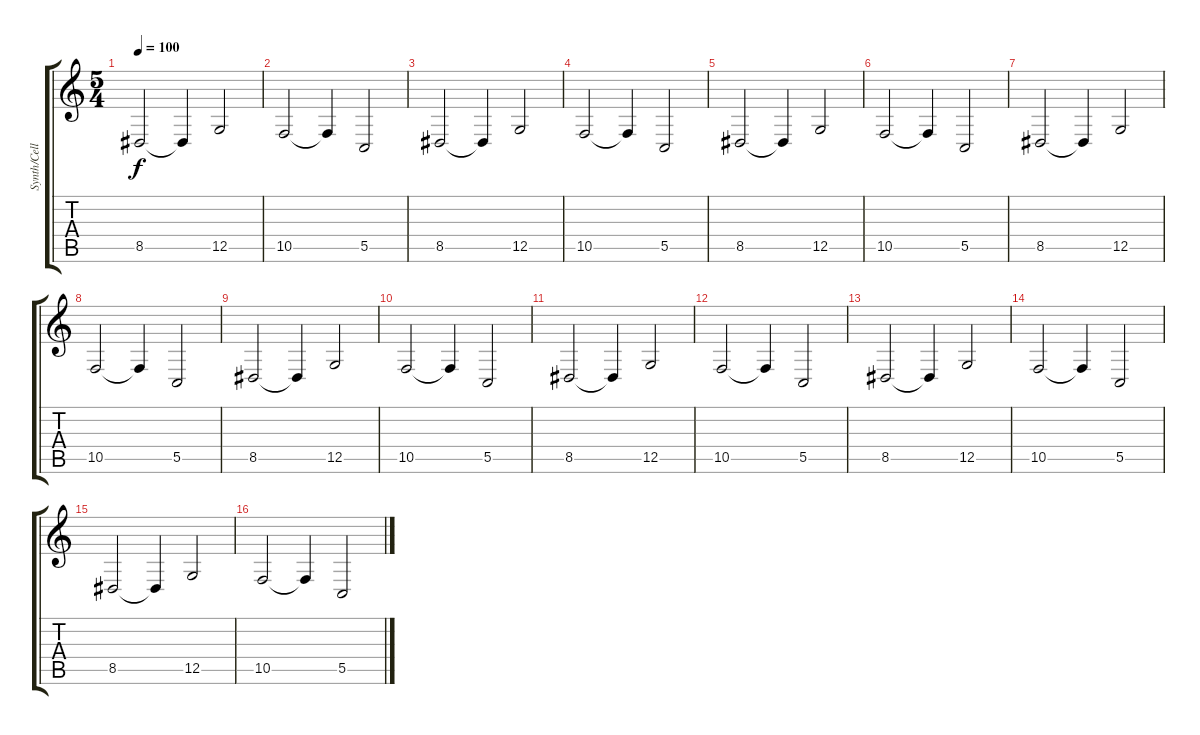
\track ("Synth/Cello 2" "Synth/Cell") {instrument stringensemble2}
\staff {score tabs}
\tuning (D4 A3 F3 C3 G2 D2) {hide}
\ts (5 4)
\tempo 100
\clef g2
\ks c
8.5.2{dy f} 8.5{t}.4 12.5.2 |
10.5.2 10.5{t}.4 5.5.2 |
8.5.2 8.5{t}.4 12.5.2 |
10.5.2{volume 10} 10.5{t}.4 5.5.2 |
8.5.2 8.5{t}.4 12.5.2 |
10.5.2 10.5{t}.4 5.5.2 |
8.5.2 8.5{t}.4 12.5.2 |
10.5.2 10.5{t}.4 5.5.2 |
8.5.2 8.5{t}.4 12.5.2 |
10.5.2 10.5{t}.4 5.5.2 |
8.5.2 8.5{t}.4 12.5.2 |
10.5.2{volume 8} 10.5{t}.4 5.5.2 |
8.5.2 8.5{t}.4 12.5.2 |
10.5.2 10.5{t}.4 5.5.2 |
8.5.2 8.5{t}.4 12.5.2 |
10.5.2 10.5{t}.4 5.5.2
